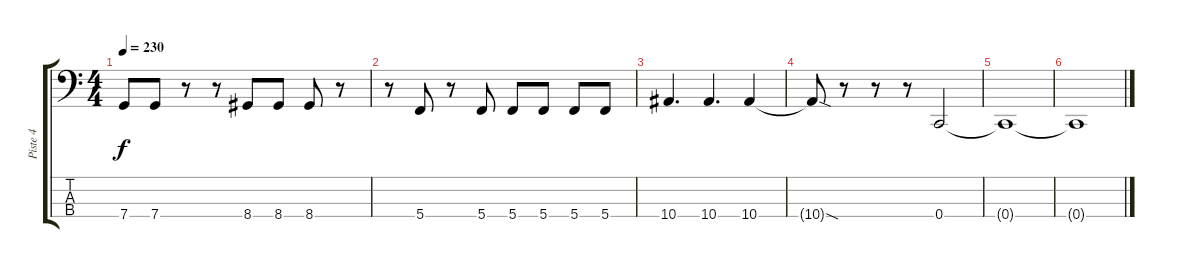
\track ("Piste 4" "Piste 4") {instrument electricbassfinger}
\staff {score tabs}
\tuning (F2 C2 G1 C1) {hide}
\ts (4 4)
\tempo 230
\clef f4
\ks c
7.4.8{dy f} 7.4.8 r.8 r.8 8.4.8 8.4.8 8.4.8 r.8 |
r.8 5.4.8 r.8 5.4.8 5.4.8 5.4.8 5.4.8 5.4.8 |
10.4.4{d} 10.4.4{d} 10.4.4 |
10.4{sod t}.8 r.8 r.8 r.8 0.4.2 |
0.4{t}.1 |
0.4{t}.1
